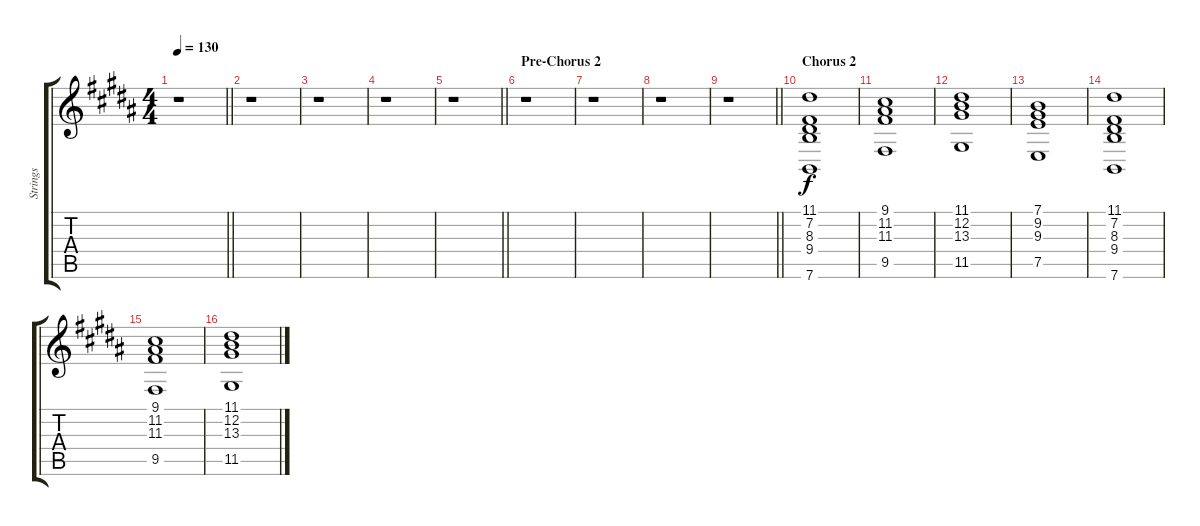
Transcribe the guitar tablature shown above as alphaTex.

\track ("Strings" "Strings") {instrument stringensemble1}
\staff {score tabs}
\tuning (E4 B3 G3 D3 A2 E2) {hide}
\ts (4 4)
\tempo 130
\clef g2
\barLineRight lightlight
\ks b
r.1{dy f} |
r.1 |
r.1 |
r.1 |
\barLineRight lightlight
r.1 |
\section ("" "Pre-Chorus 2")
r.1 |
r.1 |
r.1 |
\barLineRight lightlight
r.1 |
\section ("" "Chorus 2")
(11.1 7.2 8.3 9.4 7.6).1 |
(9.1 11.2 11.3 9.5).1 |
(11.1 12.2 13.3 11.5).1 |
(7.1 9.2 9.3 7.5).1 |
(11.1 7.2 8.3 9.4 7.6).1 |
(9.1 11.2 11.3 9.5).1 |
(11.1 12.2 13.3 11.5).1
